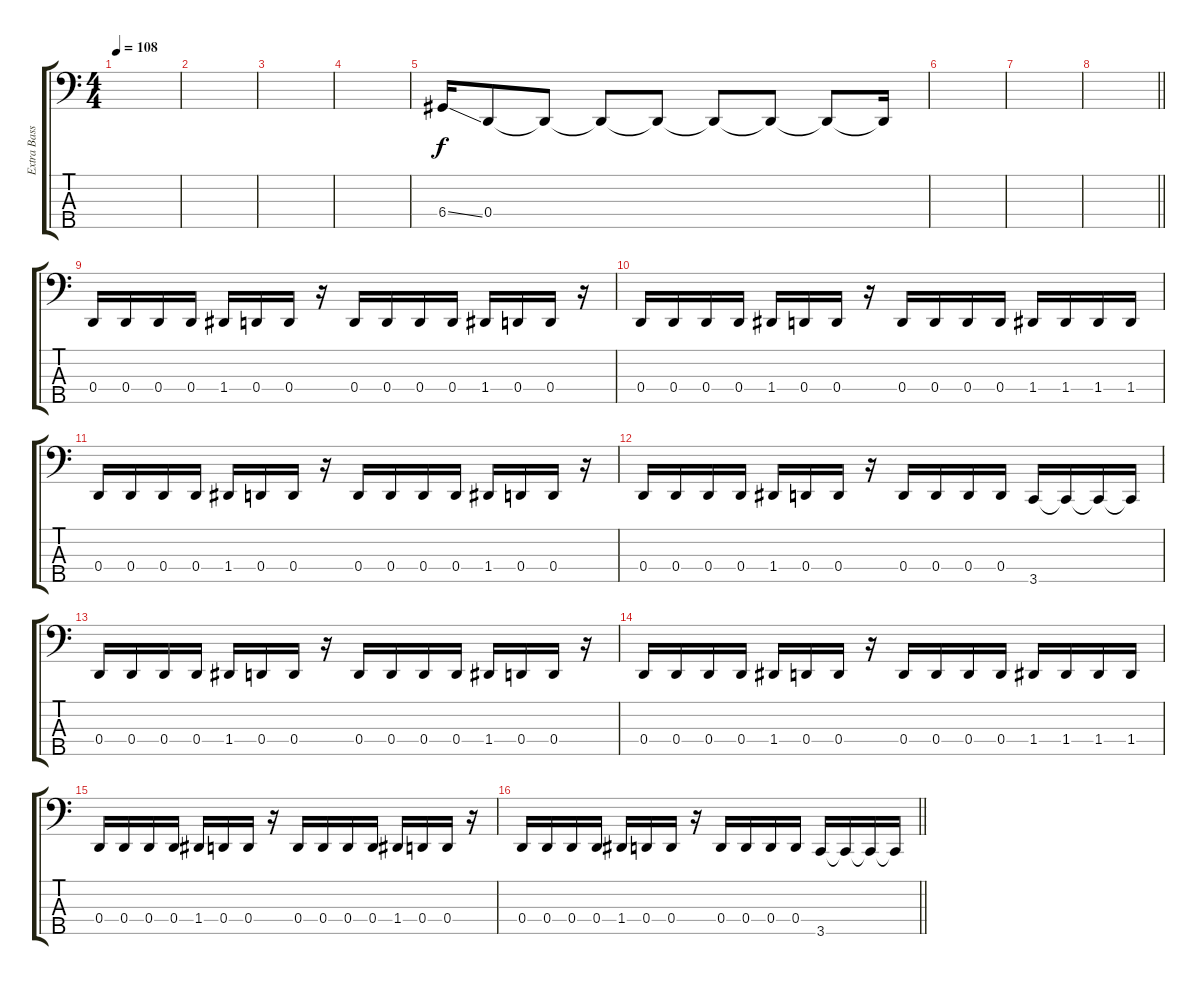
\track ("Extra Bass" "Extra Bass") {instrument electricbassfinger}
\staff {score tabs}
\tuning (F2 C2 G1 D1 A0) {hide}
\ts (4 4)
\section ("" "")
\tempo 108
\clef f4
\ks c
|
|
|
|
6.4{ss}.16{volume 13 instrument electricbassfinger} 0.4.8 0.4{t}.8 0.4{t}.8 0.4{t}.8 0.4{t}.8 0.4{t}.8 0.4{t}.8 0.4{t}.16 |
|
|
\barLineRight lightlight
|
\section ("" "")
0.4.16{volume 16 instrument slapbass1} 0.4.16 0.4.16 0.4.16 1.4.16 0.4.16 0.4.16 r.16 0.4.16 0.4.16 0.4.16 0.4.16 1.4.16 0.4.16 0.4.16 r.16 |
0.4.16 0.4.16 0.4.16 0.4.16 1.4.16 0.4.16 0.4.16 r.16 0.4.16 0.4.16 0.4.16 0.4.16 1.4.16 1.4.16 1.4.16 1.4.16 |
0.4.16 0.4.16 0.4.16 0.4.16 1.4.16 0.4.16 0.4.16 r.16 0.4.16 0.4.16 0.4.16 0.4.16 1.4.16 0.4.16 0.4.16 r.16 |
0.4.16 0.4.16 0.4.16 0.4.16 1.4.16 0.4.16 0.4.16 r.16 0.4.16 0.4.16 0.4.16 0.4.16 3.5.16 3.5{t}.16 3.5{t}.16 3.5{t}.16 |
0.4.16 0.4.16 0.4.16 0.4.16 1.4.16 0.4.16 0.4.16 r.16 0.4.16 0.4.16 0.4.16 0.4.16 1.4.16 0.4.16 0.4.16 r.16 |
0.4.16 0.4.16 0.4.16 0.4.16 1.4.16 0.4.16 0.4.16 r.16 0.4.16 0.4.16 0.4.16 0.4.16 1.4.16 1.4.16 1.4.16 1.4.16 |
0.4.16 0.4.16 0.4.16 0.4.16 1.4.16 0.4.16 0.4.16 r.16 0.4.16 0.4.16 0.4.16 0.4.16 1.4.16 0.4.16 0.4.16 r.16 |
\barLineRight lightlight
0.4.16 0.4.16 0.4.16 0.4.16 1.4.16 0.4.16 0.4.16 r.16 0.4.16 0.4.16 0.4.16 0.4.16 3.5.16 3.5{t}.16 3.5{t}.16 3.5{t}.16
